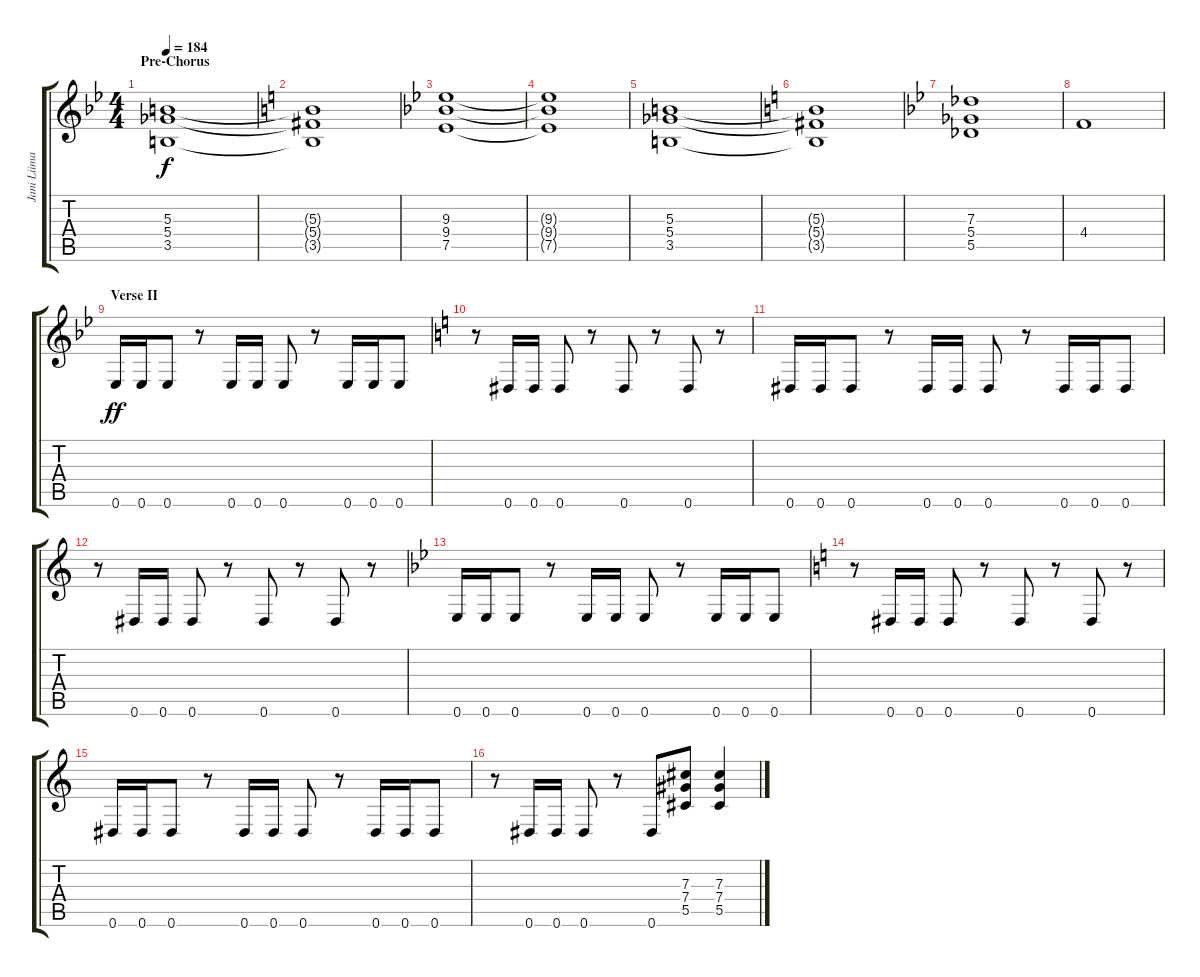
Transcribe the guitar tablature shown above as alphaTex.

\track ("Jani Liimatainen - Guitar I" "Jani Liima") {instrument distortionguitar}
\staff {score tabs}
\tuning (Eb4 Bb3 Gb3 Db3 Ab2 Eb2) {hide}
\ts (4 4)
\section ("" "Pre-Chorus ")
\tempo 184
\clef g2
\ks gminor
(5.3 5.4 3.5).1{dy f} |
\ks c
(5.3{t} 5.4{t} 3.5{t}).1 |
\ks gminor
(9.3 9.4 7.5).1 |
(9.3{t} 9.4{t} 7.5{t}).1 |
(5.3 5.4 3.5).1 |
\ks c
(5.3{t} 5.4{t} 3.5{t}).1 |
\ks gminor
(7.3 5.4 5.5).1 |
4.4.1 |
\section ("" "Verse II")
0.6.16{dy ff} 0.6.16 0.6.8 r.8 0.6.16 0.6.16 0.6.8 r.8 0.6.16 0.6.16 0.6.8 |
\ks c
r.8 0.6.16 0.6.16 0.6.8 r.8 0.6.8 r.8 0.6.8 r.8 |
0.6.16 0.6.16 0.6.8 r.8 0.6.16 0.6.16 0.6.8 r.8 0.6.16 0.6.16 0.6.8 |
r.8 0.6.16 0.6.16 0.6.8 r.8 0.6.8 r.8 0.6.8 r.8 |
\ks gminor
0.6.16 0.6.16 0.6.8 r.8 0.6.16 0.6.16 0.6.8 r.8 0.6.16 0.6.16 0.6.8 |
\ks c
r.8 0.6.16 0.6.16 0.6.8 r.8 0.6.8 r.8 0.6.8 r.8 |
0.6.16 0.6.16 0.6.8 r.8 0.6.16 0.6.16 0.6.8 r.8 0.6.16 0.6.16 0.6.8 |
r.8 0.6.16 0.6.16 0.6.8 r.8 0.6.8 (7.3 7.4 5.5).8 (7.3 7.4 5.5).4
